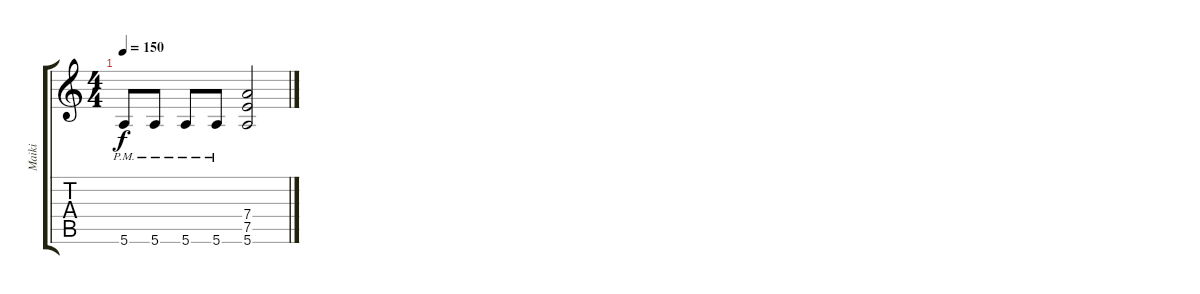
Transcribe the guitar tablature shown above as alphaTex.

\track ("Maiki" "Maiki") {instrument distortionguitar}
\staff {score tabs}
\tuning (E4 B3 G3 D3 A2 E2) {hide}
\ts (4 4)
\tempo 150
\clef g2
\ks c
5.6{pm}.8{dy f} 5.6{pm}.8 5.6{pm}.8 5.6{pm}.8 (7.4 7.5 5.6).2
